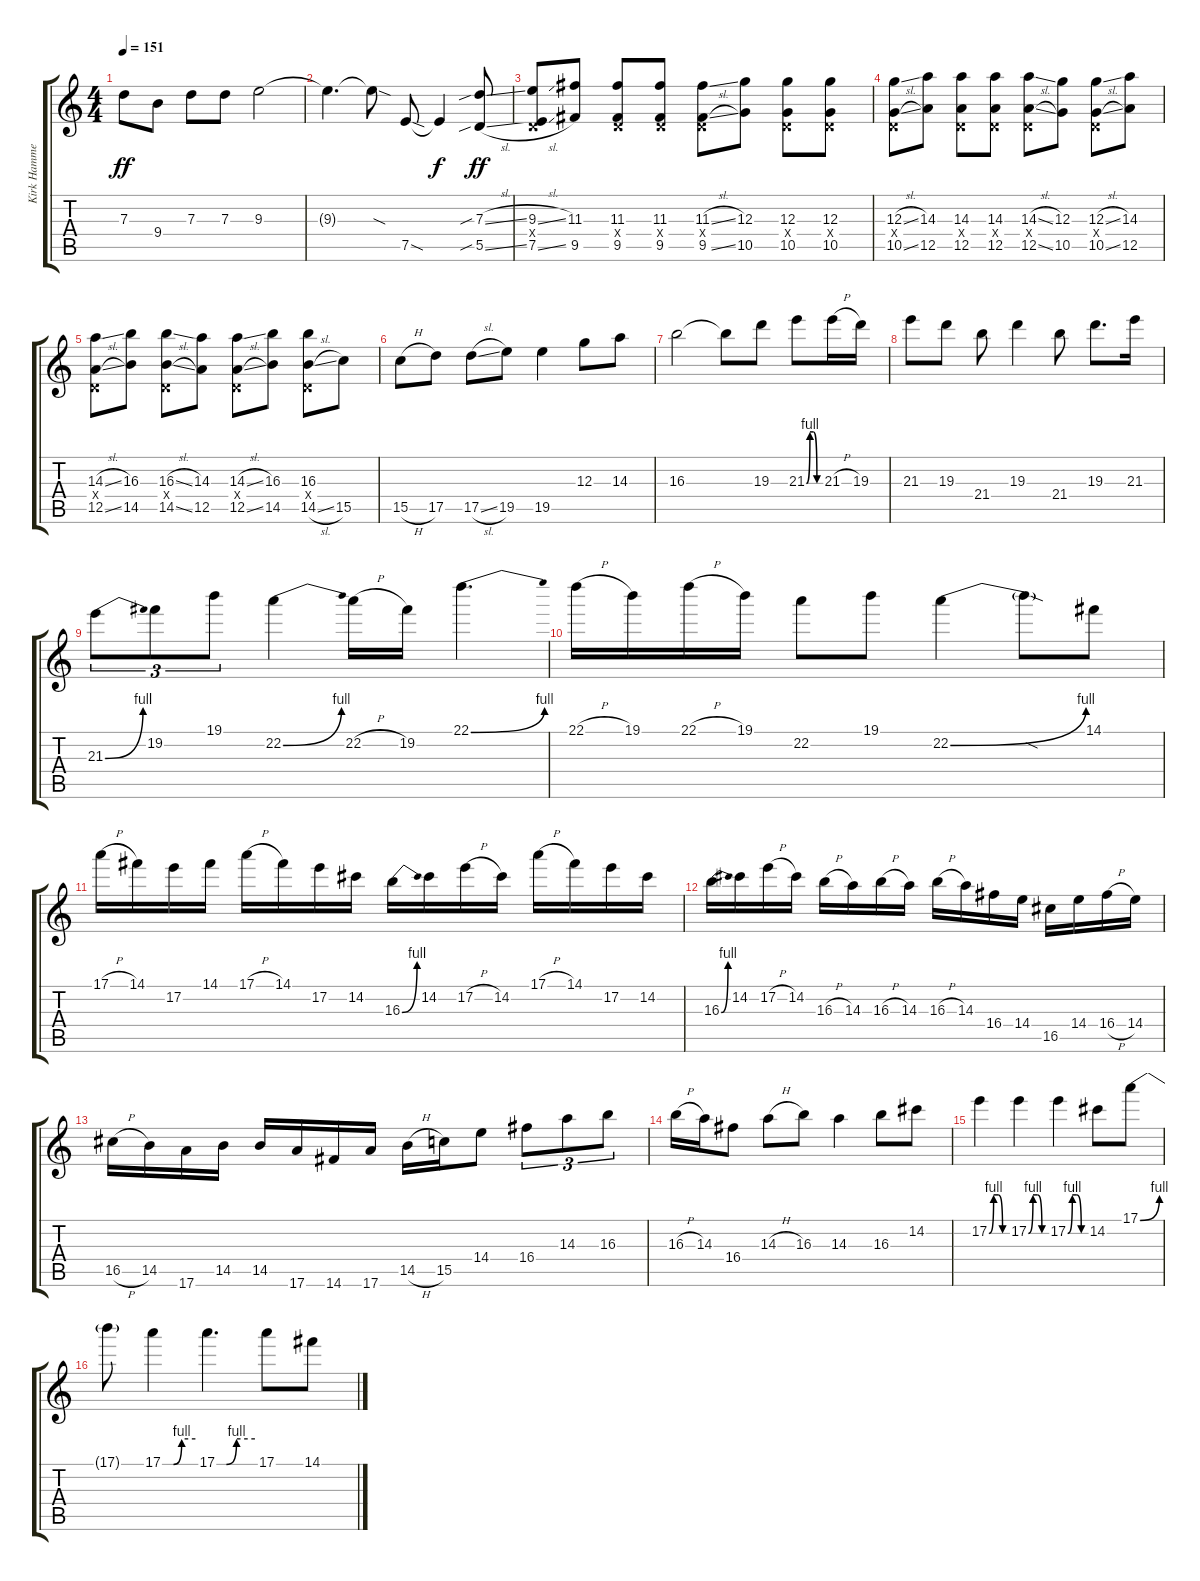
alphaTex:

\track ("Kirk Hammet" "Kirk Hamme") {instrument distortionguitar}
\staff {score tabs}
\tuning (E4 B3 G3 D3 A2 E2) {hide}
\ts (4 4)
\tempo 151
\clef g2
\ks c
7.3.8{dy ff} 9.4.8 7.3.8 7.3.8 9.3.2 |
9.3{t}.4{d} 9.3{sod t}.8 7.5{sod}.8 7.5{t}.4{dy f} (7.3{sib sl} 5.5{sib sl}).8{dy ff} |
(9.3{sl} 0.4{x} 7.5{sl}).8 (11.3 9.5).8 (11.3 0.4{x} 9.5).8 (11.3 0.4{x} 9.5).8 (11.3{sl} 0.4{x} 9.5{sl}).8 (12.3 10.5).8 (12.3 0.4{x} 10.5).8 (12.3 0.4{x} 10.5).8 |
(12.3{sl} 0.4{x} 10.5{sl}).8 (14.3 12.5).8 (14.3 0.4{x} 12.5).8 (14.3 0.4{x} 12.5).8 (14.3{sl} 0.4{x} 12.5{sl}).8 (12.3 10.5).8 (12.3{sl} 0.4{x} 10.5{sl}).8 (14.3 12.5).8 |
(14.3{sl} 0.4{x} 12.5{sl}).8 (16.3 14.5).8 (16.3{sl} 0.4{x} 14.5{sl}).8 (14.3 12.5).8 (14.3{sl} 0.4{x} 12.5{sl}).8 (16.3 14.5).8 (16.3 0.4{x} 14.5{sl}).8 15.5.8 |
15.5{h}.8 17.5.8 17.5{sl}.8 19.5.8 19.5.4 12.3.8 14.3.8 |
16.3.2 16.3{t}.8 19.3.8 21.3{be (custom 0 0 15 4 30 4 45 0 60 0)}.8 21.3{h}.16 19.3.16 |
21.3.8 19.3.8 21.4.8 19.3.4 21.4.8 19.3.8{d} 21.3.16 |
21.3{be (bend 0 0 60 4)}.8{tu (3 2)} 19.2.8{tu (3 2)} 19.1.8{tu (3 2)} 22.2{be (bend 0 0 60 4)}.4 22.2{h}.16 19.2.16 22.1{be (bend 0 0 60 4)}.4{d} |
22.1{h}.16 19.1.16 22.1{h}.16 19.1.16 22.2.8 19.1.8 22.2{be (bend 0 0 60 4)}.4 22.2{sod t}.8 14.1.8 |
17.1{h}.16 14.1.16 17.2.16 14.1.16 17.1{h}.16 14.1.16 17.2.16 14.2.16 16.3{be (bend 0 0 60 4)}.16 14.2.16 17.2{h}.16 14.2.16 17.1{h}.16 14.1.16 17.2.16 14.2.16 |
16.3{be (bend 0 0 60 4)}.16 14.2.16 17.2{h}.16 14.2.16 16.3{h}.16 14.3.16 16.3{h}.16 14.3.16 16.3{h}.16 14.3.16 16.4.16 14.4.16 16.5.16 14.4.16 16.4{h}.16 14.4.16 |
16.5{h}.16 14.5.16 17.6.16 14.5.16 14.5.16 17.6.16 14.6.16 17.6.16 14.5{h}.16 15.5.16 14.4.8 16.4.8{tu (3 2)} 14.3.8{tu (3 2)} 16.3.8{tu (3 2)} |
16.3{h}.16 14.3.16 16.4.8 14.3{h}.8 16.3.8 14.3.4 16.3.8 14.2.8 |
17.2{be (custom 0 0 15 4 30 4 45 0 60 0)}.4 17.2{be (custom 0 0 15 4 30 4 45 0 60 0)}.4 17.2{be (custom 0 0 15 4 30 4 45 0 60 0)}.4 14.2.8 17.1{be (bend 0 0 60 4)}.8 |
17.1{t}.8 17.1{be (custom 0 0 20 0 35 4 60 4)}.4 17.1{be (custom 0 0 15 0 31 4 60 4)}.4{d} 17.1.8 14.1.8
